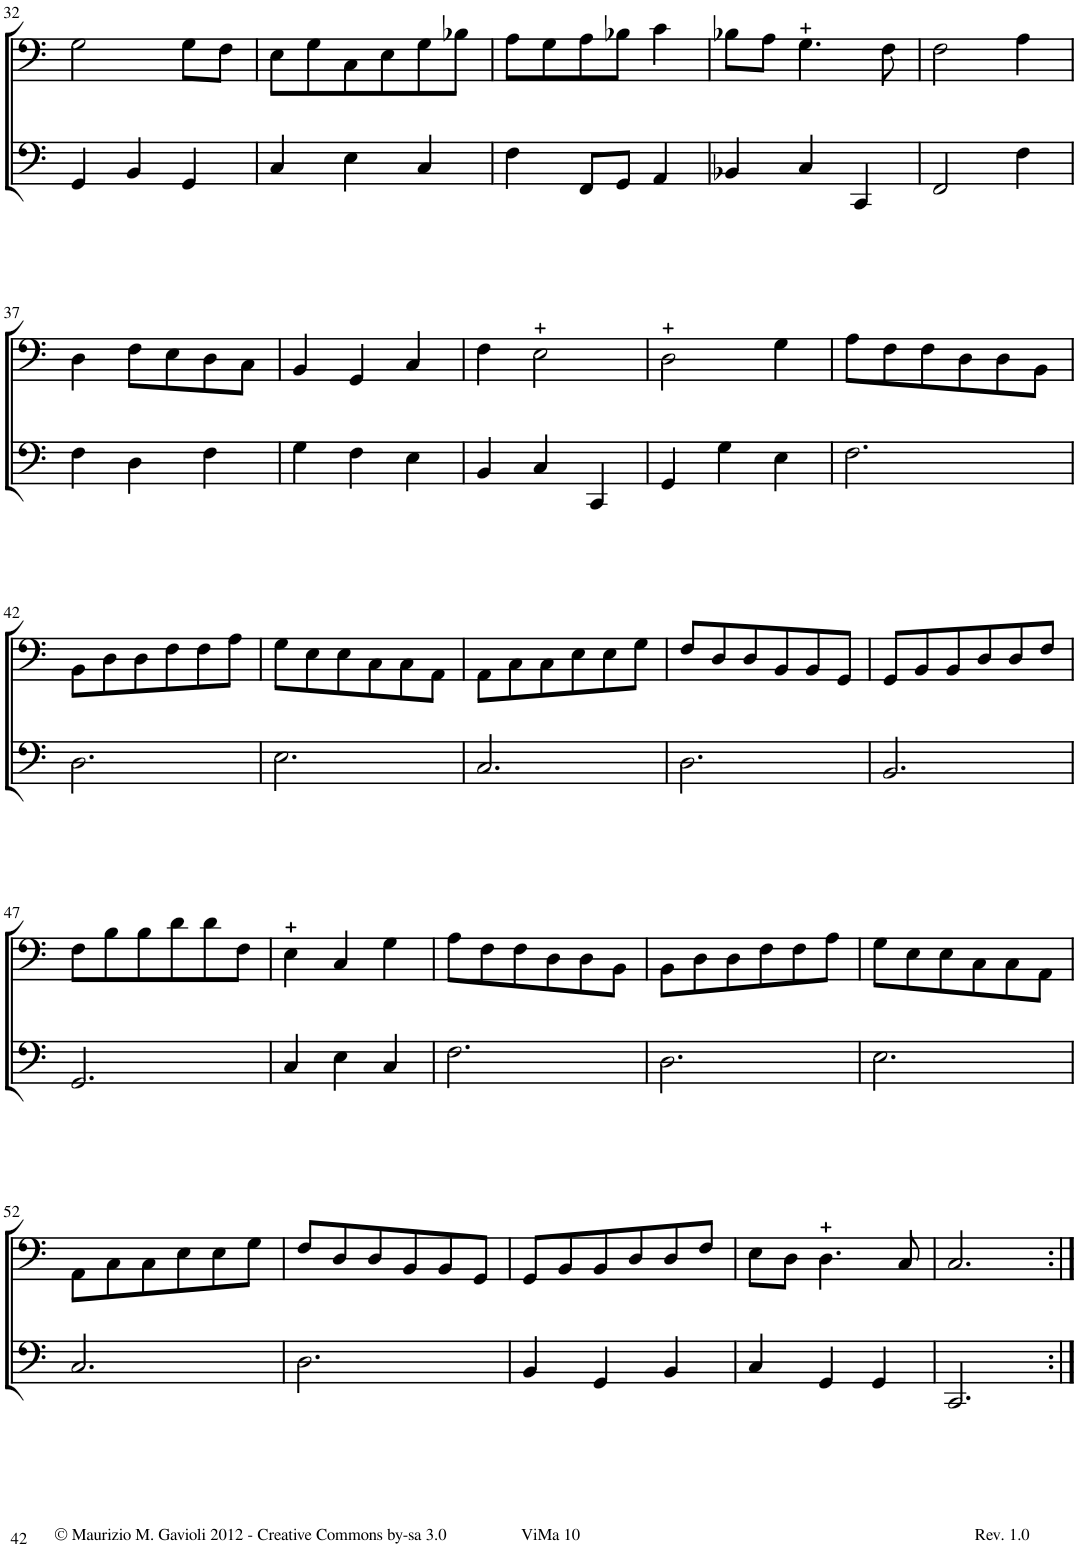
**kern	**kern
*part2	*part1
*staff2	*staff1
*I"Viola da gamba	*I"Viola da gamba
!!LO:PB:g=z
*clefF4	*clefF4
*k[]	*k[]
*M3/4	*M3/4
=32	=32
4GG/	2G\
4BB/	.
4GG/	8G\L
.	8F\J
=33	=33
4C/	8E\L
.	8G\
4E\	8C\
.	8E\
4C/	8G\
.	8B-X\J
=34	=34
4F\	8A\L
.	8G\
8FF/L	8A\
8GG/J	8B-X\J
4AA/	4c\
=35	=35
4BB-X/	8B-X\L
.	8A\J
4C/	4.G\
4CC/	.
.	8F\
=36	=36
2FF/	2F\
4F\	4A\
!!LO:LB:g=z
=37	=37
4F\	4D\
4D\	8F\L
.	8E\
4F\	8D\
.	8C\J
=38	=38
4G\	4BB/
4F\	4GG/
4E\	4C/
=39	=39
4BB/	4F\
4C/	2E\
4CC/	.
=40	=40
4GG/	2D\
4G\	.
4E\	4G\
=41	=41
2.F\	8A\L
.	8F\
.	8F\
.	8D\
.	8D\
.	8BB\J
!!LO:LB:g=z
=42	=42
2.D\	8BB\L
.	8D\
.	8D\
.	8F\
.	8F\
.	8A\J
=43	=43
2.E\	8G\L
.	8E\
.	8E\
.	8C\
.	8C\
.	8AA\J
=44	=44
2.C/	8AA\L
.	8C\
.	8C\
.	8E\
.	8E\
.	8G\J
=45	=45
2.D\	8F/L
.	8D/
.	8D/
.	8BB/
.	8BB/
.	8GG/J
=46	=46
2.BB/	8GG/L
.	8BB/
.	8BB/
.	8D/
.	8D/
.	8F/J
!!LO:LB:g=z
=47	=47
2.GG/	8F\L
.	8B\
.	8B\
.	8d\
.	8d\
.	8F\J
=48	=48
4C/	4E\
4E\	4C/
4C/	4G\
=49	=49
2.F\	8A\L
.	8F\
.	8F\
.	8D\
.	8D\
.	8BB\J
=50	=50
2.D\	8BB\L
.	8D\
.	8D\
.	8F\
.	8F\
.	8A\J
=51	=51
2.E\	8G\L
.	8E\
.	8E\
.	8C\
.	8C\
.	8AA\J
!!LO:LB:g=z
=52	=52
2.C/	8AA\L
.	8C\
.	8C\
.	8E\
.	8E\
.	8G\J
=53	=53
2.D\	8F/L
.	8D/
.	8D/
.	8BB/
.	8BB/
.	8GG/J
=54	=54
4BB/	8GG/L
.	8BB/
4GG/	8BB/
.	8D/
4BB/	8D/
.	8F/J
=55	=55
4C/	8E\L
.	8D\J
4GG/	4.D\
4GG/	.
.	8C/
=56	=56
2.CC/	2.C/
=:|!	=:|!
*-	*-
